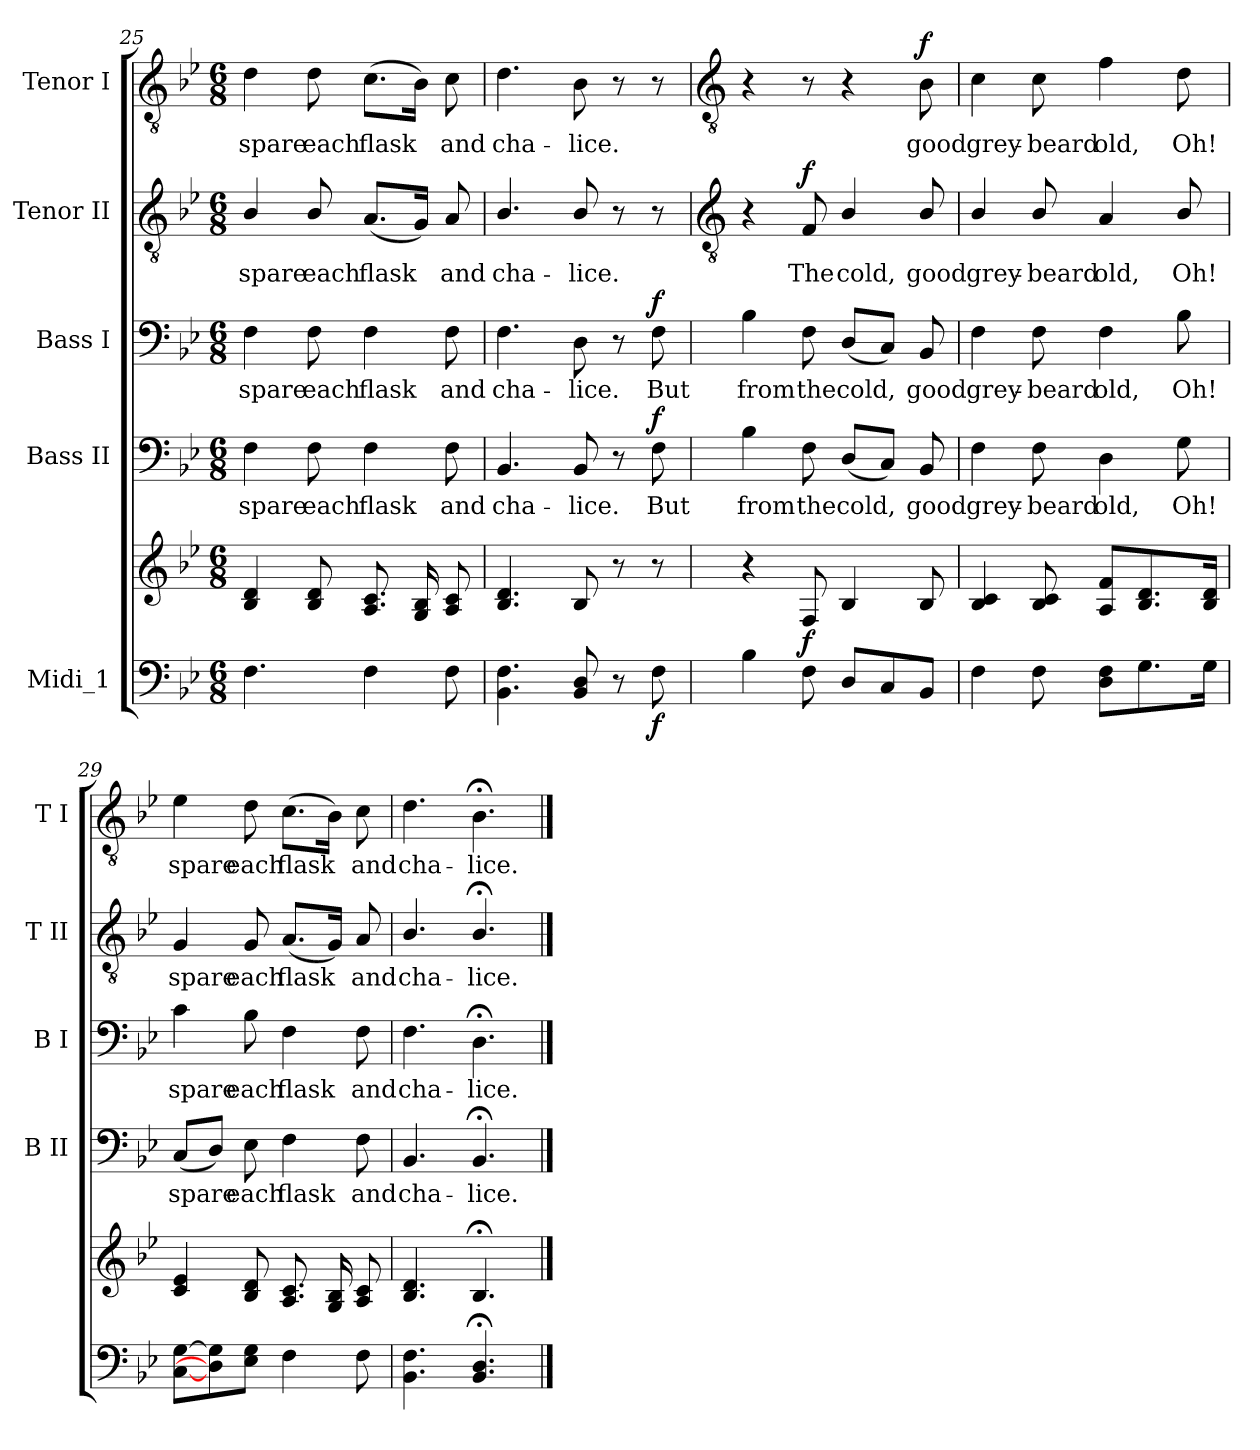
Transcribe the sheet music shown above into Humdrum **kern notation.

**kern	**kern	**dynam	**kern	**text	**dynam	**kern	**text	**dynam	**kern	**text	**dynam	**kern	**text	**dynam
*part5	*part5	*part5	*part4	*part4	*part4	*part3	*part3	*part3	*part2	*part2	*part2	*part1	*part1	*part1
*staff6	*staff5	*staff5/6	*staff4	*staff4	*staff4	*staff3	*staff3	*staff3	*staff2	*staff2	*staff2	*staff1	*staff1	*staff1
*I"Midi_1	*	*	*I"Bass II	*	*	*I"Bass I	*	*	*I"Tenor II	*	*	*I"Tenor I	*	*
*	*	*	*I'B II	*	*	*I'B I	*	*	*I'T II	*	*	*I'T I	*	*
*clefF4	*clefG2	*	*clefF4	*	*	*clefF4	*	*	*clefGv2	*	*	*clefGv2	*	*
*k[b-e-]	*k[b-e-]	*	*k[b-e-]	*	*	*k[b-e-]	*	*	*k[b-e-]	*	*	*k[b-e-]	*	*
*B-:	*B-:	*	*B-:	*	*	*B-:	*	*	*B-:	*	*	*B-:	*	*
*M6/8	*M6/8	*	*M6/8	*	*	*M6/8	*	*	*M6/8	*	*	*M6/8	*	*
=25	=25	=25	=25	=25	=25	=25	=25	=25	=25	=25	=25	=25	=25	=25
!	!	!	!	!LO:LY:b	!	!	!LO:LY:b	!	!	!LO:LY:b	!	!	!LO:LY:b	!
4.F	4B- 4d	.	4F	spare	.	4F	spare	.	4B-/	spare	.	4d	spare	.
!	!	!	!	!LO:LY:b	!	!	!LO:LY:b	!	!	!LO:LY:b	!	!	!LO:LY:b	!
.	8B- 8d	.	8F	each	.	8F	each	.	8B-/	each	.	8d	each	.
!	!	!	!	!LO:LY:b	!	!	!LO:LY:b	!	!	!LO:LY:b	!	!	!LO:LY:b	!
4F	8.A 8.cL	.	4F	flask	.	4F	flask	.	(<8.AL	flask	.	(>8.cL	flask	.
.	16G 16B-L	.	.	.	.	.	.	.	16GJ)	.	.	16B-J)	.	.
!	!	!	!	!LO:LY:b	!	!	!LO:LY:b	!	!	!LO:LY:b	!	!	!LO:LY:b	!
8F	8A 8cJ	.	8F	and	.	8F	and	.	8A	and	.	8c	and	.
=26	=26	=26	=26	=26	=26	=26	=26	=26	=26	=26	=26	=26	=26	=26
!	!	!	!	!LO:LY:b	!	!	!LO:LY:b	!	!	!LO:LY:b	!	!	!LO:LY:b	!
4.BB- 4.F	4.B- 4.d	.	4.BB-	cha-	.	4.F	cha-	.	4.B-/	cha-	.	4.d	cha-	.
!	!	!	!	!LO:LY:b	!	!	!LO:LY:b	!	!	!LO:LY:b	!	!	!LO:LY:b	!
8BB- 8D	8B-	.	8BB-	-lice.	.	8D	-lice.	.	8B-/	-lice.	.	8B-	-lice.	.
8r	8r	.	8r	.	.	8r	.	.	8r	.	.	8r	.	.
!	!	!LO:DY:b=2	!	!LO:LY:b	!LO:DY:b	!	!LO:LY:b	!LO:DY:b	!	!	!	!	!	!
8F	8r	f	8F	But	f	8F	But	f	8r	.	.	8r	.	.
!!LO:LB:g=z
=27	=27	=27	=27	=27	=27	=27	=27	=27	=27	=27	=27	=27	=27	=27
*	*	*	*	*	*	*	*	*	*clefGv2	*	*	*clefGv2	*	*
!	!	!	!	!LO:LY:b	!	!	!LO:LY:b	!	!	!	!	!	!	!
4B-	4r	.	4B-	from	.	4B-	from	.	4r	.	.	4r	.	.
!	!	!LO:DY:b	!	!LO:LY:b	!	!	!LO:LY:b	!	!	!LO:LY:b	!LO:DY:b	!	!	!
8F	8F	f	8F	the	.	8F	the	.	8F	The	f	8r	.	.
!	!	!	!	!LO:LY:b	!	!	!LO:LY:b	!	!	!LO:LY:b	!	!	!	!
8DL	4B-	.	(<8DL	cold,	.	(<8DL	cold,	.	4B-/	cold,	.	4r	.	.
8C	.	.	8CJ)	.	.	8CJ)	.	.	.	.	.	.	.	.
!	!	!	!	!LO:LY:b	!	!	!LO:LY:b	!	!	!LO:LY:b	!	!	!LO:LY:b	!LO:DY:b
8BB-J	8B-	.	8BB-	good	.	8BB-	good	.	8B-/	good	.	8B-	good	f
=28	=28	=28	=28	=28	=28	=28	=28	=28	=28	=28	=28	=28	=28	=28
!	!	!	!	!LO:LY:b	!	!	!LO:LY:b	!	!	!LO:LY:b	!	!	!LO:LY:b	!
4F	4B- 4c	.	4F	grey-	.	4F	grey-	.	4B-/	grey-	.	4c	grey-	.
!	!	!	!	!LO:LY:b	!	!	!LO:LY:b	!	!	!LO:LY:b	!	!	!LO:LY:b	!
8F	8B- 8c	.	8F	-beard	.	8F	-beard	.	8B-/	-beard	.	8c	-beard	.
!	!	!	!	!LO:LY:b	!	!	!LO:LY:b	!	!	!LO:LY:b	!	!	!LO:LY:b	!
8D 8FL	8A 8fL	.	4D	old,	.	4F	old,	.	4A	old,	.	4f	old,	.
8.G	8.B- 8.d	.	.	.	.	.	.	.	.	.	.	.	.	.
!	!	!	!	!LO:LY:b	!	!	!LO:LY:b	!	!	!LO:LY:b	!	!	!LO:LY:b	!
.	.	.	8G	Oh!	.	8B-	Oh!	.	8B-/	Oh!	.	8d	Oh!	.
16GJ	16B- 16dJ	.	.	.	.	.	.	.	.	.	.	.	.	.
=29	=29	=29	=29	=29	=29	=29	=29	=29	=29	=29	=29	=29	=29	=29
!	!	!	!	!LO:LY:b	!	!	!LO:LY:b	!	!	!LO:LY:b	!	!	!LO:LY:b	!
[8C [8GL	4c 4e-	.	(<8CL	spare	.	4c	spare	.	4G	spare	.	4e-	spare	.
8D] 8G]	.	.	8DJ)	.	.	.	.	.	.	.	.	.	.	.
!	!	!	!	!LO:LY:b	!	!	!LO:LY:b	!	!	!LO:LY:b	!	!	!LO:LY:b	!
8E- 8GJ	8B- 8d	.	8E-	each	.	8B-	each	.	8G	each	.	8d	each	.
!	!	!	!	!LO:LY:b	!	!	!LO:LY:b	!	!	!LO:LY:b	!	!	!LO:LY:b	!
4F	8.A 8.cL	.	4F	flask	.	4F	flask	.	(<8.AL	flask	.	(>8.cL	flask	.
.	16G 16B-L	.	.	.	.	.	.	.	16GJ)	.	.	16B-J)	.	.
!	!	!	!	!LO:LY:b	!	!	!LO:LY:b	!	!	!LO:LY:b	!	!	!LO:LY:b	!
8F	8A 8cJ	.	8F	and	.	8F	and	.	8A	and	.	8c	and	.
=30	=30	=30	=30	=30	=30	=30	=30	=30	=30	=30	=30	=30	=30	=30
!	!	!	!	!LO:LY:b	!	!	!LO:LY:b	!	!	!LO:LY:b	!	!	!LO:LY:b	!
4.BB- 4.F	4.B- 4.d	.	4.BB-	cha-	.	4.F	cha-	.	4.B-/	cha-	.	4.d	cha-	.
!	!	!	!	!LO:LY:b	!	!	!LO:LY:b	!	!	!LO:LY:b	!	!	!LO:LY:b	!
4.BB-; 4.D;	4.B-;<	.	4.BB-;<	-lice.	.	4.D;<	-lice.	.	4.B-;</	-lice.	.	4.B-;<	-lice.	.
==	==	==	==	==	==	==	==	==	==	==	==	==	==	==
*-	*-	*-	*-	*-	*-	*-	*-	*-	*-	*-	*-	*-	*-	*-
